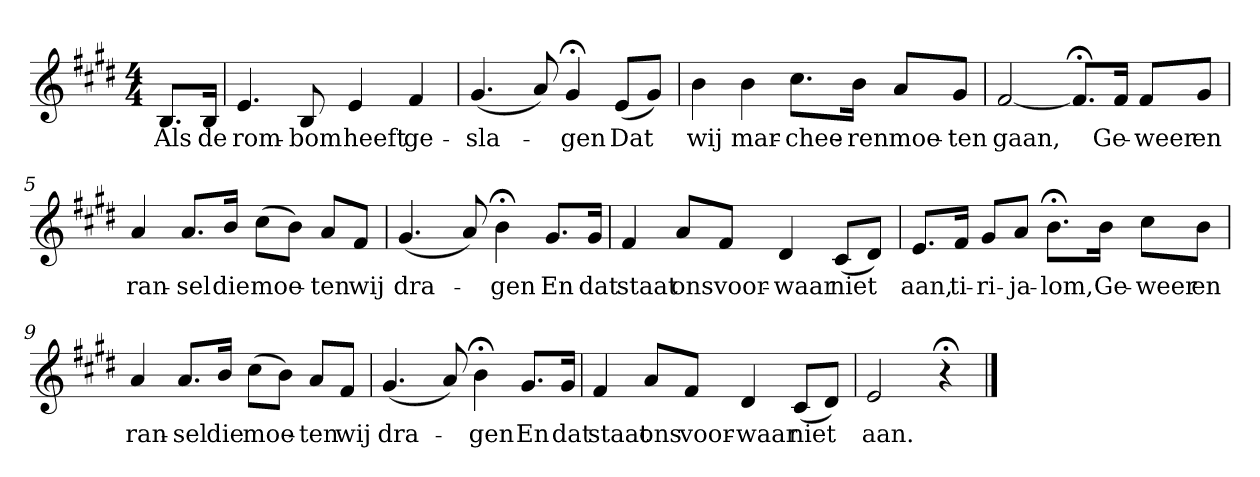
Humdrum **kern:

**kern	**text
*part1	*part1
*staff1	*staff1
*k[f#c#g#d#]	*
*E:	*
*M4/4	*
*MM120	*
=	=
8.BL	Als
16BJk	de
=1	=1
4.e	rom-
8B	-bom
4e	heeft
4f#	ge-
=2	=2
(4.g#	-sla-
8a)	.
4g#;<	-gen
(8eL	Dat
8g#J)	.
=3	=3
4b	wij
4b	mar-
8.cc#L	-chee-
16bJk	-ren
8aL	moe-
8g#J	-ten
=4	=4
[2f#	gaan,
8.f#;<L]	.
16f#Jk	Ge-
8f#L	-weer
8g#J	en
=5	=5
4a	ran-
8.aL	-sel
16bJk	die
(8cc#L	moe-
8bJ)	.
8aL	-ten
8f#J	wij
=6	=6
(4.g#	dra-
8a)	.
4b;<	-gen
8.g#L	En
16g#Jk	dat
=7	=7
4f#	staat
8aL	ons
8f#J	voor-
4d#	-waar
(8c#L	niet
8d#J)	.
=8	=8
8.eL	aan,
16f#Jk	ti-
8g#L	-ri-
8aJ	-ja-
8.b;<L	-lom,
16bJk	Ge-
8cc#L	-weer
8bJ	en
=9	=9
4a	ran-
8.aL	-sel
16bJk	die
(8cc#L	moe-
8bJ)	.
8aL	-ten
8f#J	wij
=10	=10
(4.g#	dra-
8a)	.
4b;<	-gen
8.g#L	En
16g#Jk	dat
=11	=11
4f#	staat
8aL	ons
8f#J	voor-
4d#	-waar
(8c#L	niet
8d#J)	.
=12	=12
2e	aan.
4r;<	.
==	==
*-	*-
